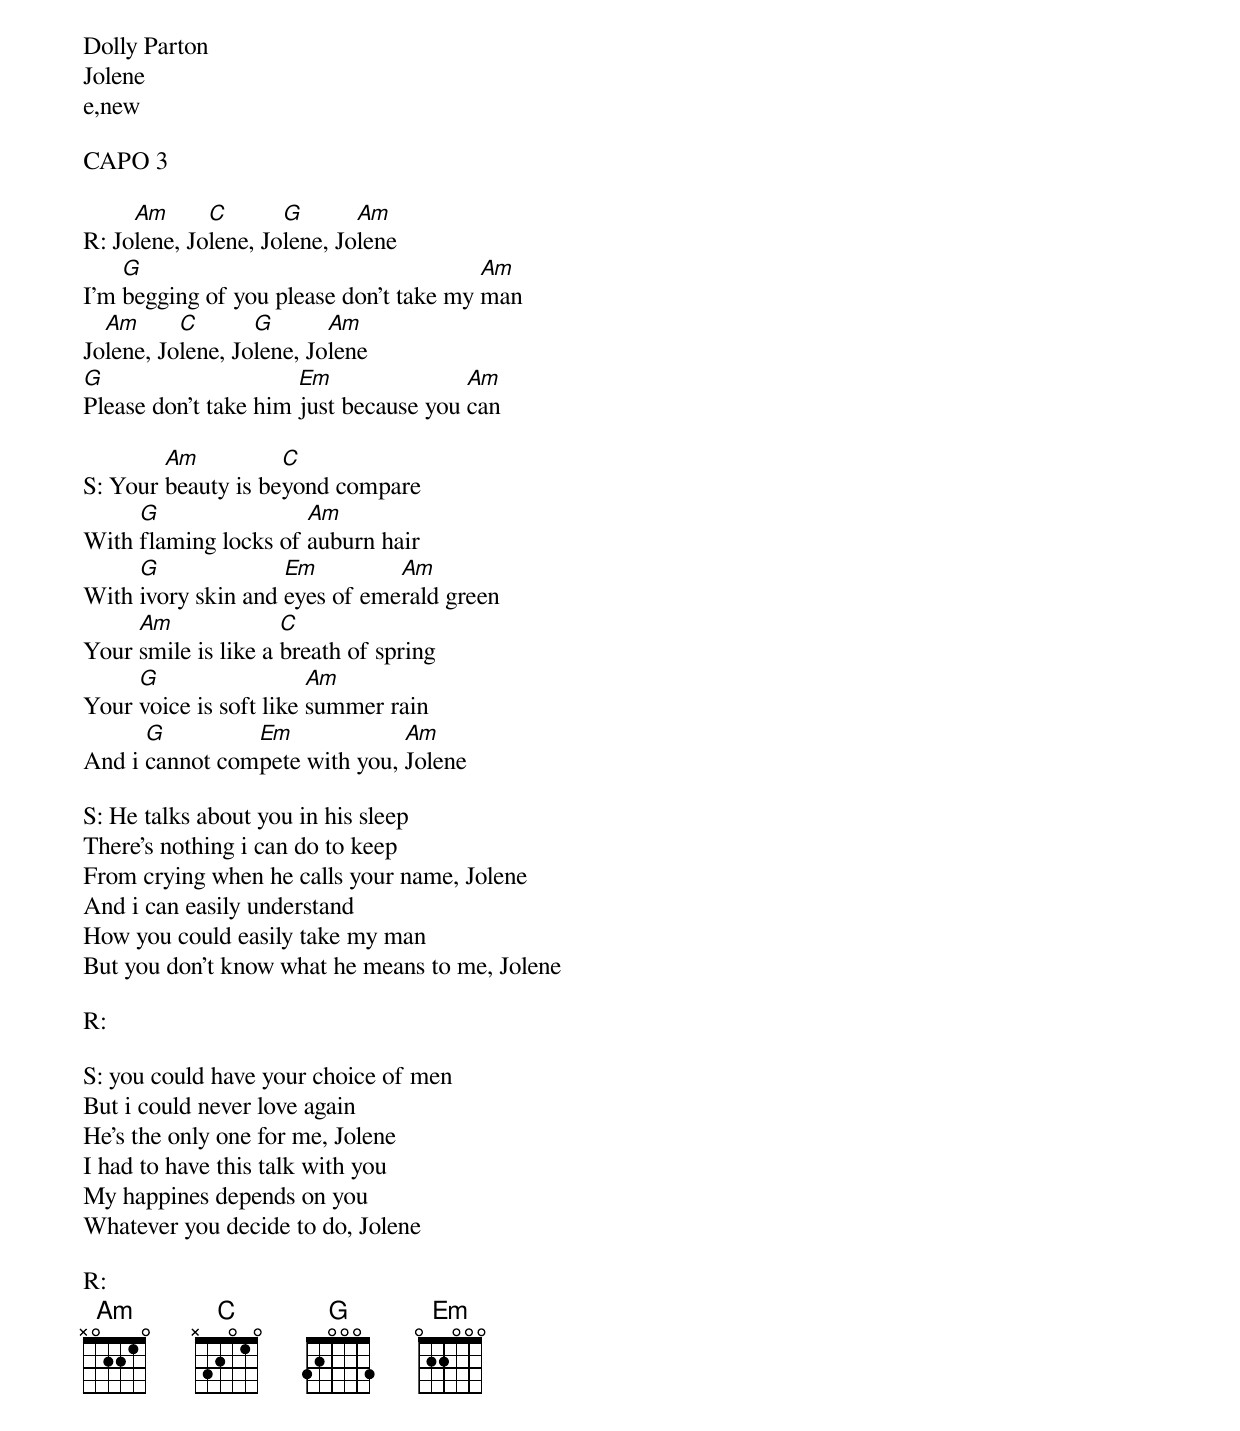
Dolly Parton
Jolene
e,new

CAPO 3

R: Jo[Am]lene, Jo[C]lene, Jo[G]lene, Jo[Am]lene
I'm [G]begging of you please don't take my [Am]man
Jo[Am]lene, Jo[C]lene, Jo[G]lene, Jo[Am]lene
[G]Please don't take him [Em]just because you [Am]can

S: Your [Am]beauty is be[C]yond compare
With [G]flaming locks of [Am]auburn hair
With [G]ivory skin and [Em]eyes of eme[Am]rald green
Your [Am]smile is like a [C]breath of spring
Your [G]voice is soft like [Am]summer rain
And i [G]cannot com[Em]pete with you, [Am]Jolene

S: He talks about you in his sleep
There's nothing i can do to keep
From crying when he calls your name, Jolene
And i can easily understand
How you could easily take my man
But you don't know what he means to me, Jolene

R:

S: you could have your choice of men
But i could never love again
He's the only one for me, Jolene
I had to have this talk with you
My happines depends on you
Whatever you decide to do, Jolene

R:
